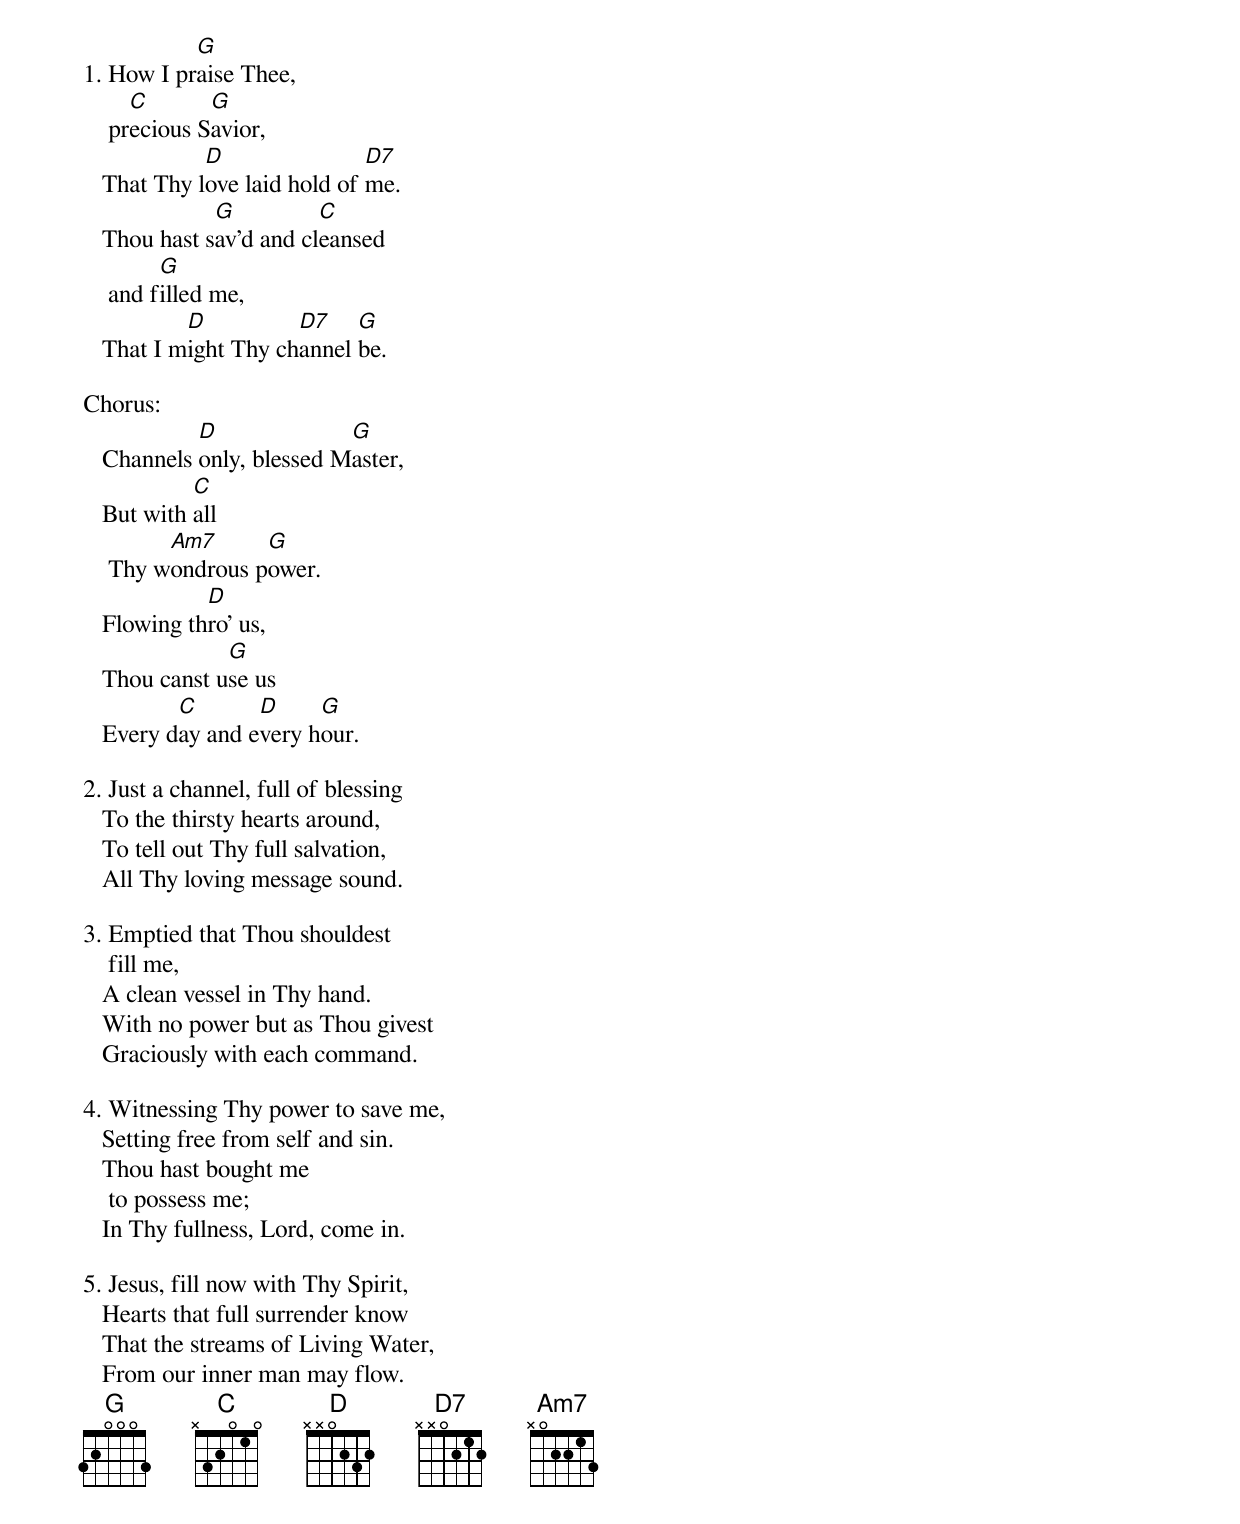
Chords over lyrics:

           G
1. How I praise Thee,
      C       G
    precious Savior,
             D                D7
   That Thy love laid hold of me.
              G          C
   Thou hast sav’d and cleansed
         G
    and filled me,
           D          D7    G
   That I might Thy channel be.

Chorus:
            D              G
   Channels only, blessed Master,
            C
   But with all
         Am7      G
    Thy wondrous power.
             D
   Flowing thro’ us,
               G
   Thou canst use us
          C       D     G
   Every day and every hour.

2. Just a channel, full of blessing
   To the thirsty hearts around,
   To tell out Thy full salvation,
   All Thy loving message sound.

3. Emptied that Thou shouldest
    fill me,
   A clean vessel in Thy hand.
   With no power but as Thou givest
   Graciously with each command.

4. Witnessing Thy power to save me,
   Setting free from self and sin.
   Thou hast bought me
    to possess me;
   In Thy fullness, Lord, come in.

5. Jesus, fill now with Thy Spirit,
   Hearts that full surrender know
   That the streams of Living Water,
   From our inner man may flow.
